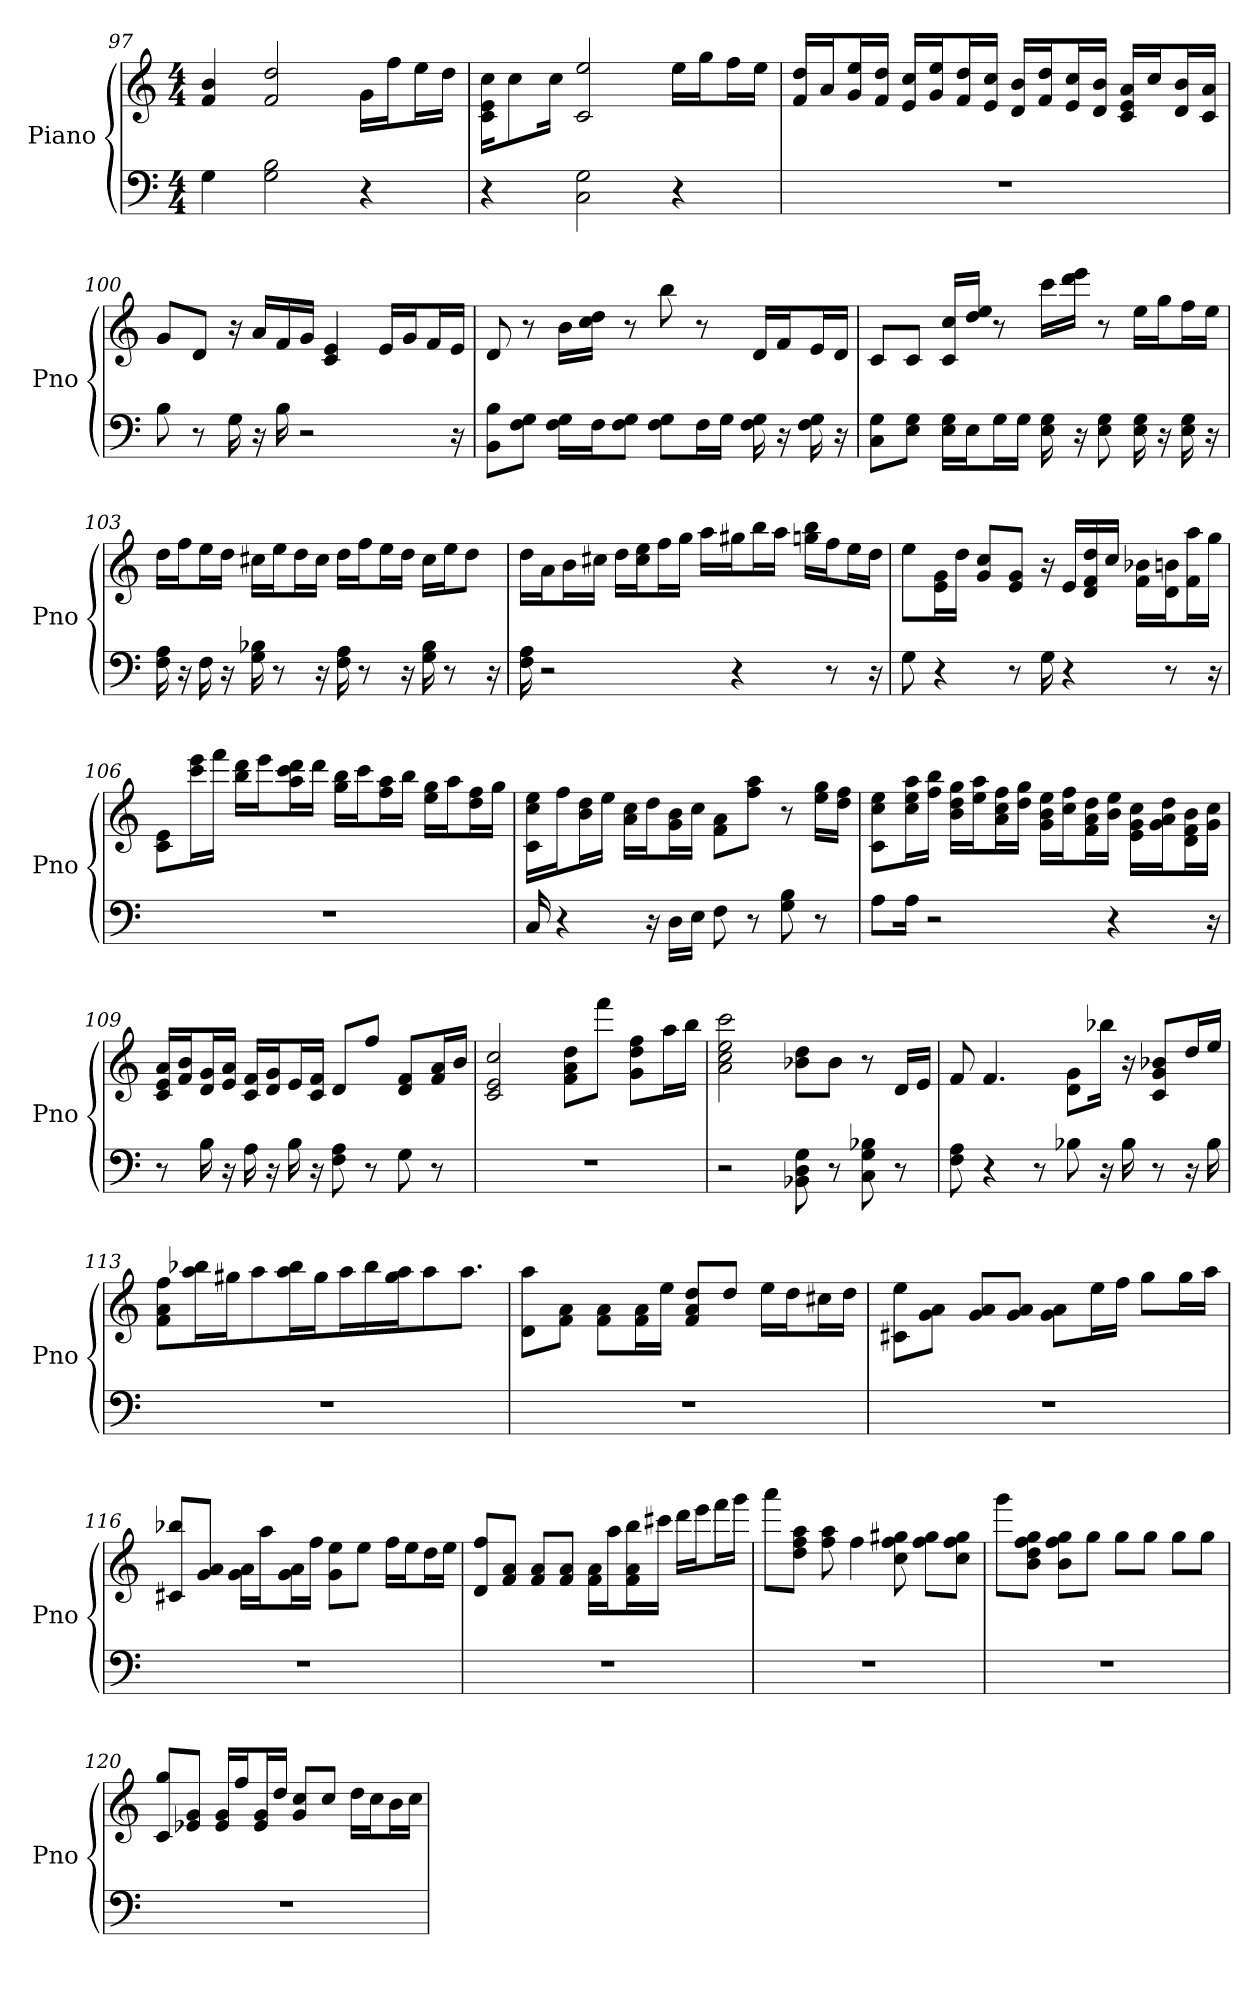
**kern	**kern
*part1	*part1
*staff2	*staff1
*I"Piano	*
*I'Pno	*
*clefF4	*clefG2
*k[]	*k[]
*C:	*C:
*M4/4	*M4/4
=97	=97
4G	4b 4f
2B 2G	2dd 2f
4r	16g\LL
.	16ff\J
.	16ee\L
.	16dd\JJ
=98	=98
4r	16cc\ 16e\ 16c\KL
.	8cc\
.	16cc\Jk
2G 2C	2ee 2c
4r	16ee\LL
.	16gg\J
.	16ff\L
.	16ee\JJ
=99	=99
1r	16f/ 16dd/LL
.	16a/J
.	16ee/ 16g/L
.	16f/ 16dd/JJ
.	16cc/ 16e/LL
.	16ee/ 16g/J
.	16f/ 16dd/L
.	16cc/ 16e/JJ
.	16d/ 16b/LL
.	16f/ 16dd/J
.	16e/ 16cc/L
.	16d/ 16b/JJ
.	16e/ 16a/ 16c/LL
.	16cc/J
.	16d/ 16b/L
.	16a/ 16c/JJ
=100	=100
8B	8g/L
8r	8d/J
16G	16r
16r	16a/LL
16B	16f/
2r	16g/JJ
.	4c 4e
.	16e/LL
.	16g/J
.	16f/L
16r	16e/JJ
=101	=101
8B\ 8BB\L	8d
8G\ 8F\J	8r
16G\ 16F\LL	16b\LL
16F\J	16cc\ 16dd\JJ
8F\ 8G\J	8r
8G\ 8F\L	8bb
16F\L	8r
16G\JJ	.
16F 16G	16d/LL
16r	16f/J
16G 16F	16e/L
16r	16d/JJ
=102	=102
8C\ 8G\L	8c/L
8E\ 8G\J	8c/J
16G\ 16E\LL	16c/ 16cc/LL
16E\J	16dd/ 16ee/JJ
16G\L	8r
16G\JJ	.
16G 16E	16ccc\LL
16r	16ddd\ 16eee\JJ
8E 8G	8r
16G 16E	16ee\LL
16r	16gg\J
16G 16E	16ff\L
16r	16ee\JJ
=103	=103
16F 16A	16dd\LL
16r	16ff\J
16F	16ee\L
16r	16dd\JJ
16B- 16G	16cc#\LL
8r	16ee\J
.	16dd\L
16r	16cc#\JJ
16F 16A	16dd\LL
8r	16ff\J
.	16ee\L
16r	16dd\JJ
16B- 16G	16cc#\LL
8r	16ee\J
.	8dd\J
16r	.
=104	=104
16F 16A	16dd\LL
2r	16a\J
.	16b\L
.	16cc#\JJ
.	16dd\LL
.	16cc#\ 16ee\J
.	16ff\L
.	16gg\JJ
.	16aa\LL
4r	16gg#\J
.	16bb\L
.	16aa\JJ
.	16bb\ 16gg\LL
8r	16ff\J
.	16ee\L
16r	16dd\JJ
=105	=105
8G	8ee\L
4r	16g\ 16e\L
.	16dd\JJ
.	8g/ 8cc/L
8r	8g/ 8e/J
16G	16r
4r	16e/LL
.	16f/ 16d/ 16dd/
.	16cc/JJ
.	16b-\ 16f\LL
8r	16d\ 16b\J
.	16f\ 16aa\L
16r	16gg\JJ
=106	=106
1r	8c\ 8e\L
.	16ccc\ 16eee\L
.	16fff\JJ
.	16ddd\ 16bb\LL
.	16eee\J
.	16ddd\ 16aa\ 16ccc\L
.	16ddd\JJ
.	16gg\ 16bb\LL
.	16ccc\J
.	16ff\ 16aa\L
.	16bb\JJ
.	16gg\ 16ee\LL
.	16aa\J
.	16dd\ 16ff\L
.	16gg\JJ
=107	=107
16C	16ee\ 16cc\ 16c\LL
4r	16ff\J
.	16b\ 16dd\L
.	16ee\JJ
.	16cc\ 16a\LL
16r	16dd\J
16D\LL	16g\ 16b\L
16E\JJ	16cc\JJ
8F	8f\ 8a\L
8r	8ff\ 8aa\J
8B 8G	8r
8r	16gg\ 16ee\LL
.	16dd\ 16ff\JJ
=108	=108
8A\L	8cc\ 8ee\ 8c\L
16A\Jk	16ee\ 16aa\ 16cc\L
2r	16bb\ 16ff\JJ
.	16b\ 16gg\ 16dd\LL
.	16aa\ 16ee\J
.	16a\ 16ff\ 16cc\L
.	16gg\ 16dd\JJ
.	16ee\ 16g\ 16b\LL
.	16cc\ 16ff\J
.	16dd\ 16f\ 16a\L
4r	16b\ 16ee\JJ
.	16cc\ 16g\ 16e\LL
.	16dd\ 16g\ 16a\J
.	16d\ 16b\ 16f\L
16r	16g\ 16cc\JJ
=109	=109
8r	16c/ 16a/ 16e/LL
.	16b/ 16f/J
16B	16d/ 16g/L
16r	16a/ 16e/JJ
16A	16f/ 16c/LL
16r	16d/ 16g/J
16B	16e/L
16r	16c/ 16f/JJ
8A 8F	8d/L
8r	8ff/J
8G	8d/ 8f/L
8r	16a/ 16f/L
.	16b/JJ
=110	=110
1r	2cc 2e 2c
.	8dd\ 8a\ 8f\L
.	8fff\J
.	8ff\ 8dd\ 8g\L
.	16aa\L
.	16bb\JJ
=111	=111
2r	2ccc 2cc 2ee 2a
8G 8BB- 8D	8b-\ 8dd\L
8r	8b-\J
8G 8C 8B-	8r
8r	16d/LL
.	16e/JJ
=112	=112
8A 8F	8f
4r	4.f
8r	.
8B-	8d\ 8g\L
16r	16bb-\Jk
16B-	16r
8r	8c/ 8b-/ 8g/L
16r	16dd/L
16B-	16ee/JJ
=113	=113
1r	8f\ 8a\ 8ff\L
.	16bb-\ 16aa\L
.	16gg#\JJ
.	8aa\L
.	16aa\ 16bb-\L
.	16gg#\JJ
.	16aa\LL
.	16bb-\J
.	16aa\ 16gg#\K
.	8aa\J
.	8.aaJ
=114	=114
1r	8aa\ 8d\L
.	8f\ 8a\J
.	8f\ 8a\L
.	16f\ 16a\L
.	16ee\JJ
.	8f/ 8dd/ 8a/L
.	8dd/J
.	16ee\LL
.	16dd\J
.	16cc#\L
.	16dd\JJ
=115	=115
1r	8ee\ 8c#\L
.	8a\ 8g\J
.	8g/ 8a/L
.	8g/ 8a/J
.	8a\ 8g\L
.	16ee\L
.	16ff\JJ
.	8gg\L
.	16gg\L
.	16aa\JJ
=116	=116
1r	8c#/ 8bb-/L
.	8g/ 8a/J
.	16g\ 16a\LL
.	16aa\J
.	16g\ 16a\L
.	16ff\JJ
.	8g\ 8ee\L
.	8ee\J
.	16ff\LL
.	16ee\J
.	16dd\L
.	16ee\JJ
=117	=117
1r	8d/ 8ff/L
.	8f/ 8a/J
.	8f/ 8a/L
.	8f/ 8a/J
.	16f\ 16a\LL
.	16aa\J
.	16bb\ 16f\ 16a\L
.	16ccc#\JJ
.	16ddd\LL
.	16eee\J
.	16fff\L
.	16ggg\JJ
=118	=118
1r	8aaa\L
.	8dd\ 8ff\ 8aa\J
.	8aa 8ff
.	4ff
.	8ff 8cc 8gg#
.	8ff\ 8gg#\L
.	8ff\ 8cc\ 8gg#\J
=119	=119
1r	8ggg\L
.	8ff\ 8gg\ 8b\ 8dd\J
.	8gg\ 8b\ 8ff\L
.	8gg\J
.	8gg\L
.	8gg\J
.	8gg\L
.	8gg\J
=120	=120
1r	8c/ 8gg/L
.	8g/ 8e-/J
.	16e-/ 16g/LL
.	16ff/J
.	16e-/ 16g/L
.	16dd/JJ
.	8g/ 8cc/L
.	8cc/J
.	16dd\LL
.	16cc\J
.	16b\L
.	16cc\JJ
=	=
*-	*-
